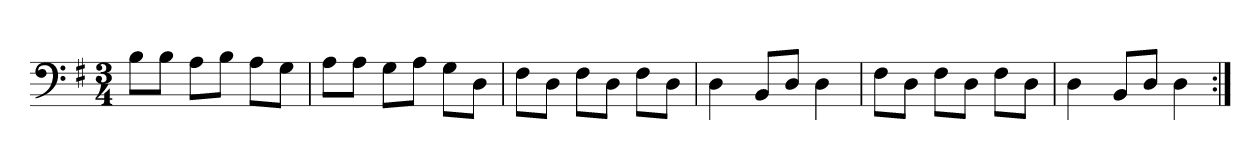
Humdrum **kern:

**kern
*part1
*staff1
*clefF4
*k[f#]
*M3/4
=1
8B\L
8B\J
8A\L
8B\J
8A\L
8G\J
=2
8A\L
8A\J
8G\L
8A\J
8G\L
8D\J
=3
8F#\L
8D\J
8F#\L
8D\J
8F#\L
8D\J
=4
4D\
8BB/L
8D/J
4D\
=5
8F#\L
8D\J
8F#\L
8D\J
8F#\L
8D\J
=6
4D\
8BB/L
8D/J
4D\
=:|!
*-
